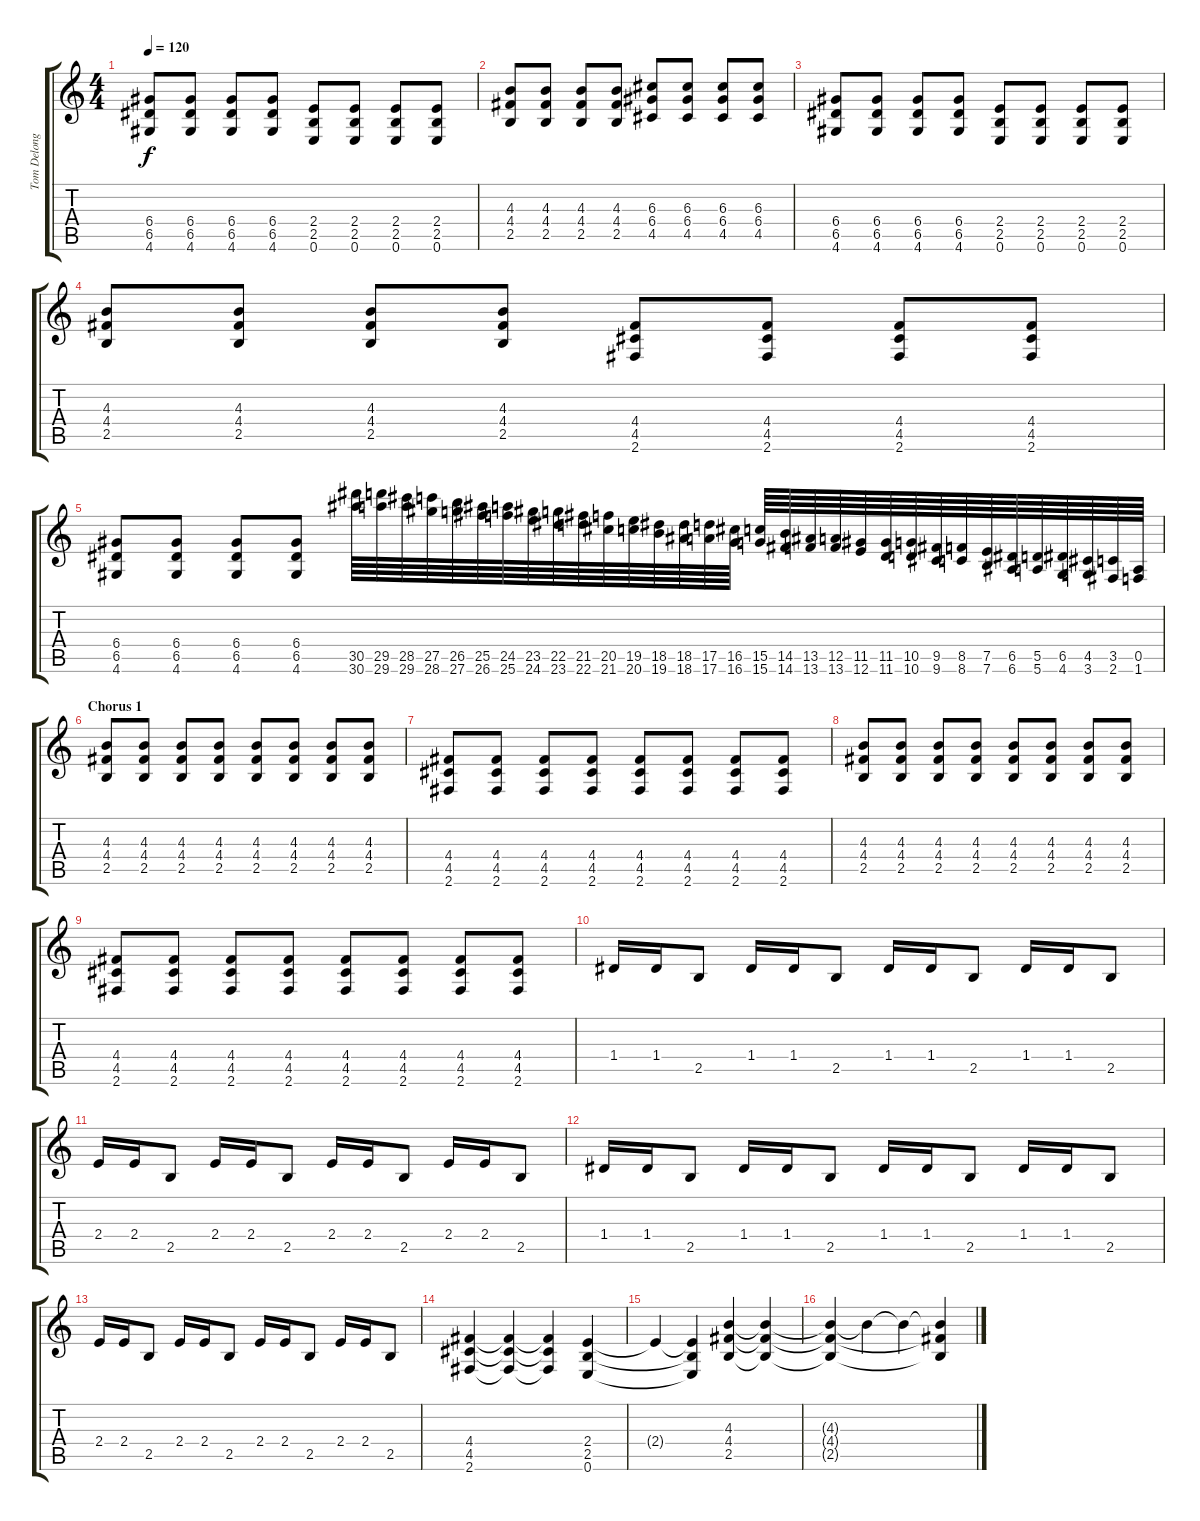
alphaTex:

\track ("Tom Delonge" "Tom Delong") {instrument distortionguitar}
\staff {score tabs}
\tuning (E4 B3 G3 D3 A2 E2) {hide}
\ts (4 4)
\tempo 120
\clef g2
\ks c
(6.4 6.5 4.6).8{dy f} (6.4 6.5 4.6).8 (6.4 6.5 4.6).8 (6.4 6.5 4.6).8 (2.4 2.5 0.6).8 (2.4 2.5 0.6).8 (2.4 2.5 0.6).8 (2.4 2.5 0.6).8 |
(4.3 4.4 2.5).8 (4.3 4.4 2.5).8 (4.3 4.4 2.5).8 (4.3 4.4 2.5).8 (6.3 6.4 4.5).8 (6.3 6.4 4.5).8 (6.3 6.4 4.5).8 (6.3 6.4 4.5).8 |
(6.4 6.5 4.6).8 (6.4 6.5 4.6).8 (6.4 6.5 4.6).8 (6.4 6.5 4.6).8 (2.4 2.5 0.6).8 (2.4 2.5 0.6).8 (2.4 2.5 0.6).8 (2.4 2.5 0.6).8 |
(4.3 4.4 2.5).8 (4.3 4.4 2.5).8 (4.3 4.4 2.5).8 (4.3 4.4 2.5).8 (4.4 4.5 2.6).8 (4.4 4.5 2.6).8 (4.4 4.5 2.6).8 (4.4 4.5 2.6).8 |
(6.4 6.5 4.6).8 (6.4 6.5 4.6).8 (6.4 6.5 4.6).8 (6.4 6.5 4.6).8 (30.5 30.6).64 (29.5 29.6).64 (28.5 29.6).64 (27.5 28.6).64 (26.5 27.6).64 (25.5 26.6).64 (24.5 25.6).64 (23.5 24.6).64 (22.5 23.6).64 (21.5 22.6).64 (20.5 21.6).64 (19.5 20.6).64 (18.5 19.6).64 (18.5 18.6).64 (17.5 17.6).64 (16.5 16.6).64 (15.5 15.6).64 (14.5 14.6).64 (13.5 13.6).64 (12.5 13.6).64 (11.5 12.6).64 (11.5 11.6).64 (10.5 10.6).64 (9.5 9.6).64 (8.5 8.6).64 (7.5 7.6).64 (6.5 6.6).64 (5.5 5.6).64 (6.5 4.6).64 (4.5 3.6).64 (3.5 2.6).64 (0.5 1.6).64 |
\section ("" "Chorus 1")
(4.3 4.4 2.5).8{instrument distortionguitar} (4.3 4.4 2.5).8 (4.3 4.4 2.5).8 (4.3 4.4 2.5).8 (4.3 4.4 2.5).8 (4.3 4.4 2.5).8 (4.3 4.4 2.5).8 (4.3 4.4 2.5).8 |
(4.4 4.5 2.6).8 (4.4 4.5 2.6).8 (4.4 4.5 2.6).8 (4.4 4.5 2.6).8 (4.4 4.5 2.6).8 (4.4 4.5 2.6).8 (4.4 4.5 2.6).8 (4.4 4.5 2.6).8 |
(4.3 4.4 2.5).8 (4.3 4.4 2.5).8 (4.3 4.4 2.5).8 (4.3 4.4 2.5).8 (4.3 4.4 2.5).8 (4.3 4.4 2.5).8 (4.3 4.4 2.5).8 (4.3 4.4 2.5).8 |
(4.4 4.5 2.6).8 (4.4 4.5 2.6).8 (4.4 4.5 2.6).8 (4.4 4.5 2.6).8 (4.4 4.5 2.6).8 (4.4 4.5 2.6).8 (4.4 4.5 2.6).8 (4.4 4.5 2.6).8 |
1.4.16{instrument electricguitarmuted} 1.4.16 2.5.8 1.4.16 1.4.16 2.5.8 1.4.16 1.4.16 2.5.8 1.4.16 1.4.16 2.5.8 |
2.4.16 2.4.16 2.5.8 2.4.16 2.4.16 2.5.8 2.4.16 2.4.16 2.5.8 2.4.16 2.4.16 2.5.8 |
1.4.16 1.4.16 2.5.8 1.4.16 1.4.16 2.5.8 1.4.16 1.4.16 2.5.8 1.4.16 1.4.16 2.5.8 |
2.4.16 2.4.16 2.5.8 2.4.16 2.4.16 2.5.8 2.4.16 2.4.16 2.5.8 2.4.16 2.4.16 2.5.8 |
(4.4 4.5 2.6).4{instrument distortionguitar} (4.4{t} 4.5{t} 2.6{t}).4 (4.4{t} 4.5{t} 2.6{t}).4 (2.4 2.5 0.6).4 |
2.4{t}.4 (2.4{t} 2.5{t} 0.6{t}).4 (4.3 4.4 2.5).4 (4.3{t} 4.4{t} 2.5{t}).4 |
(4.3{t} 4.4{t} 2.5{t}).4 4.3{t}.4 4.3{t}.4 (4.3{t} 4.4{t} 2.5{t}).4
